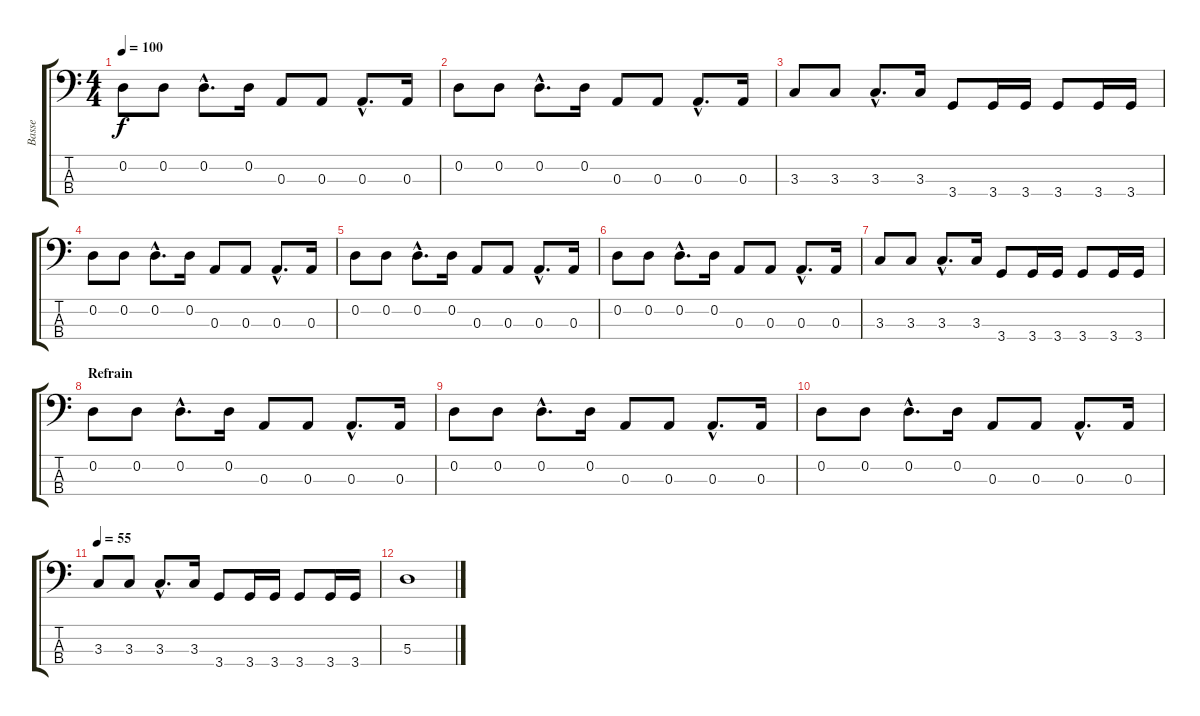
\track ("Basse" "Basse") {instrument electricbassfinger}
\staff {score tabs}
\tuning (G2 D2 A1 E1) {hide}
\ts (4 4)
\tempo 100
\clef f4
\ks c
0.2.8{dy f} 0.2.8 0.2{hac}.8{d} 0.2.16 0.3.8 0.3.8 0.3{hac}.8{d} 0.3.16 |
0.2.8 0.2.8 0.2{hac}.8{d} 0.2.16 0.3.8 0.3.8 0.3{hac}.8{d} 0.3.16 |
3.3.8 3.3.8 3.3{hac}.8{d} 3.3.16 3.4.8 3.4.16 3.4.16 3.4.8 3.4.16 3.4.16 |
0.2.8 0.2.8 0.2{hac}.8{d} 0.2.16 0.3.8 0.3.8 0.3{hac}.8{d} 0.3.16 |
0.2.8 0.2.8 0.2{hac}.8{d} 0.2.16 0.3.8 0.3.8 0.3{hac}.8{d} 0.3.16 |
0.2.8 0.2.8 0.2{hac}.8{d} 0.2.16 0.3.8 0.3.8 0.3{hac}.8{d} 0.3.16 |
3.3.8 3.3.8 3.3{hac}.8{d} 3.3.16 3.4.8 3.4.16 3.4.16 3.4.8 3.4.16 3.4.16 |
\section ("" "Refrain")
0.2.8 0.2.8 0.2{hac}.8{d} 0.2.16 0.3.8 0.3.8 0.3{hac}.8{d} 0.3.16 |
0.2.8 0.2.8 0.2{hac}.8{d} 0.2.16 0.3.8 0.3.8 0.3{hac}.8{d} 0.3.16 |
0.2.8 0.2.8 0.2{hac}.8{d} 0.2.16 0.3.8 0.3.8 0.3{hac}.8{d} 0.3.16 |
\tempo 55
3.3.8 3.3.8 3.3{hac}.8{d} 3.3.16 3.4.8 3.4.16 3.4.16 3.4.8 3.4.16 3.4.16 |
5.3.1
